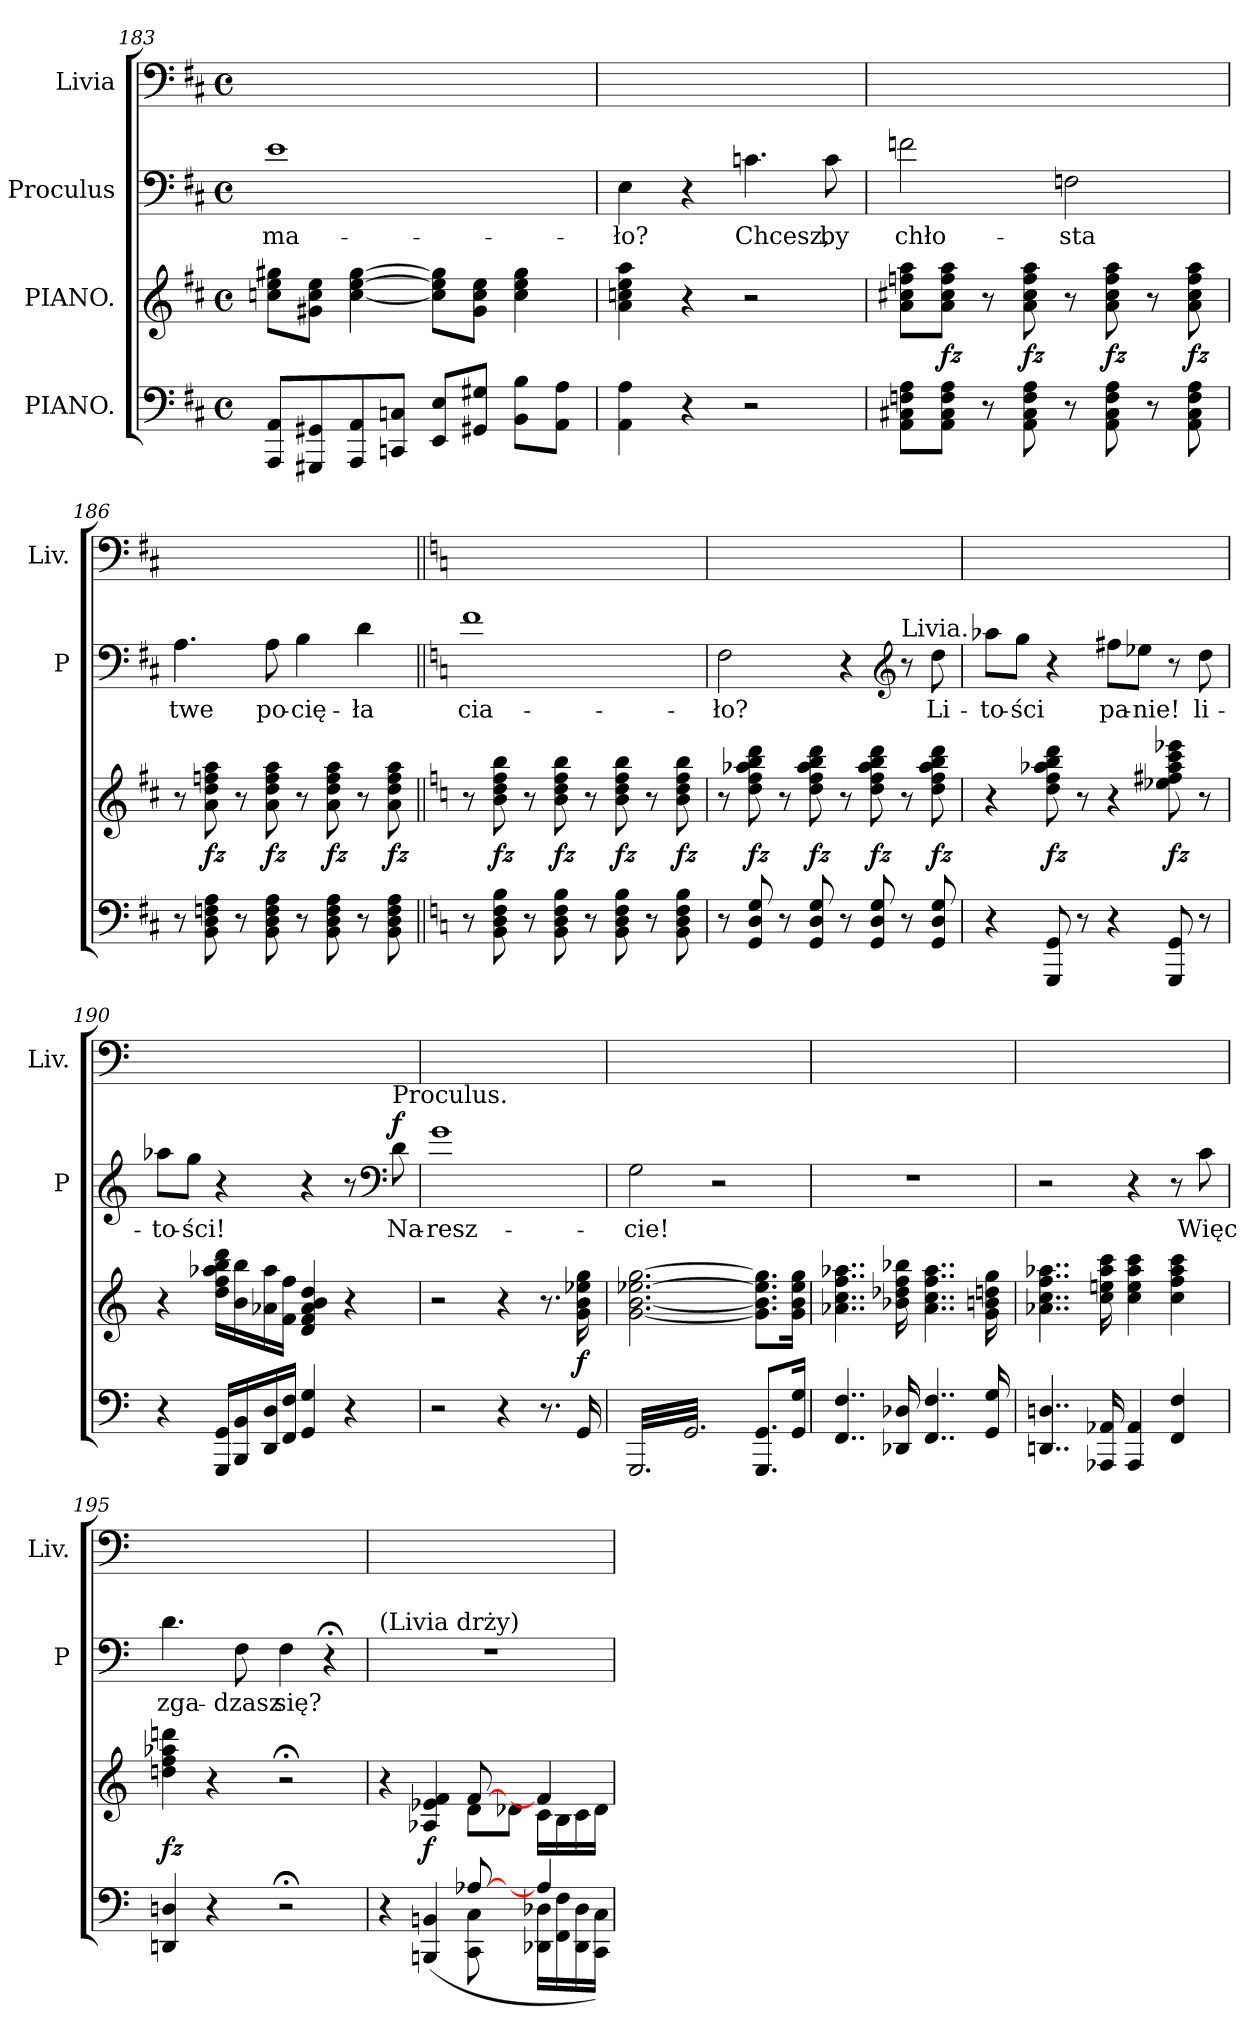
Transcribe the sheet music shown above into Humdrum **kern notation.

**kern	**kern	**dynam	**kern	**text	**dynam	**kern
*part4	*part3	*part3	*part2	*part2	*part2	*part1
*staff4	*staff3	*staff3	*staff2	*staff2	*staff2	*staff1
*I"PIANO.	*I"PIANO.	*	*I"Proculus	*	*	*I"Livia
*	*	*	*I'P	*	*	*I'Liv.
*clefF4	*clefG2	*	*clefF4	*	*	*clefF4
*k[f#c#]	*k[f#c#]	*	*k[f#c#]	*	*	*k[f#c#]
*M4/4	*M4/4	*	*M4/4	*	*	*M4/4
*met(c)	*met(c)	*	*met(c)	*	*	*met(c)
=183	=183	=183	=183	=183	=183	=183
8AAA/ 8AA/L	8ccn\ 8ee\ 8gg#X\L	.	1e	ma-	.	1ryy
8GGG#X/ 8GG#X/	8g#X\ 8cc\ 8ee\J	.	.	.	.	.
8AAA/ 8AA/	[4cc\ [4ee\ [4gg#\	.	.	.	.	.
8CCn/ 8Cn/J	.	.	.	.	.	.
8EE/ 8E/L	8cc]\ 8ee]\ 8gg#]\L	.	.	.	.	.
8GG#X/ 8G#X/J	8g#\ 8cc\ 8ee\J	.	.	.	.	.
8BB\ 8B\L	4cc\ 4ee\ 4gg#\	.	.	.	.	.
8AA\ 8A\J	.	.	.	.	.	.
=184	=184	=184	=184	=184	=184	=184
4AA\ 4A\	4a\ 4ccn\ 4ee\ 4aa\	.	4E\	-ło?	.	1ryy
4r	4r	.	4r	.	.	.
2r	2r	.	4.cn\	Chcesz,	.	.
.	.	.	8c\	by	.	.
=185	=185	=185	=185	=185	=185	=185
8AA\ 8C#X\ 8Fn\ 8A\L	8a\ 8cc#X\ 8ffn\ 8aa\L	.	2fn\	chło-	.	1ryy
8AA\ 8C#\ 8F\ 8A\J	8a\ 8cc#\ 8ff\ 8aa\J	fz	.	.	.	.
8r	8r	.	.	.	.	.
8AA\ 8C#\ 8F\ 8A\	8a\ 8cc#\ 8ff\ 8aa\	fz	.	.	.	.
8r	8r	.	2Fn\	-sta	.	.
8AA\ 8C#\ 8F\ 8A\	8a\ 8cc#\ 8ff\ 8aa\	fz	.	.	.	.
8r	8r	.	.	.	.	.
8AA\ 8C#\ 8F\ 8A\	8a\ 8cc#\ 8ff\ 8aa\	fz	.	.	.	.
=186	=186	=186	=186	=186	=186	=186
8r	8r	.	4.A\	twe	.	1ryy
8BB\ 8D\ 8Fn\ 8A\	8a\ 8dd\ 8ffn\ 8aa\	fz	.	.	.	.
8r	8r	.	.	.	.	.
8BB\ 8D\ 8F\ 8A\	8a\ 8dd\ 8ff\ 8aa\	fz	8A\	po-	.	.
8r	8r	.	4B\	-cię-	.	.
8BB\ 8D\ 8F\ 8A\	8a\ 8dd\ 8ff\ 8aa\	fz	.	.	.	.
8r	8r	.	4d\	-ła	.	.
8BB\ 8D\ 8F\ 8A\	8a\ 8dd\ 8ff\ 8aa\	fz	.	.	.	.
=187||	=187||	=187||	=187||	=187||	=187||	=187||
*k[]	*k[]	*	*k[]	*	*	*k[]
8r	8r	.	1f	cia-	.	1ryy
8BB\ 8D\ 8F\ 8B\	8b\ 8dd\ 8ff\ 8bb\	fz	.	.	.	.
8r	8r	.	.	.	.	.
8BB\ 8D\ 8F\ 8B\	8b\ 8dd\ 8ff\ 8bb\	fz	.	.	.	.
8r	8r	.	.	.	.	.
8BB\ 8D\ 8F\ 8B\	8b\ 8dd\ 8ff\ 8bb\	fz	.	.	.	.
8r	8r	.	.	.	.	.
8BB\ 8D\ 8F\ 8B\	8b\ 8dd\ 8ff\ 8bb\	fz	.	.	.	.
=188	=188	=188	=188	=188	=188	=188
8r	8r	.	2F\	-ło?	.	1ryy
8GG/ 8D/ 8G/	8dd\ 8ff\ 8aa-X\ 8bb\ 8ddd\	fz	.	.	.	.
8r	8r	.	.	.	.	.
8GG/ 8D/ 8G/	8dd\ 8ff\ 8aa-\ 8bb\ 8ddd\	fz	.	.	.	.
8r	8r	.	4r	.	.	.
8GG/ 8D/ 8G/	8dd\ 8ff\ 8aa-\ 8bb\ 8ddd\	fz	.	.	.	.
*	*	*	*clefG2	*	*	*
!	!	!	!LO:TX:a:t=Livia.	!	!	!
8r	8r	.	8r	.	.	.
8GG/ 8D/ 8G/	8dd\ 8ff\ 8aa-\ 8bb\ 8ddd\	fz	8dd\	Li-	.	.
=189	=189	=189	=189	=189	=189	=189
4r	4r	.	8aa-X\L	-to-	.	1ryy
.	.	.	8gg\J	-ści	.	.
8GGG/ 8GG/	8dd\ 8ff\ 8aa-X\ 8bb\ 8ddd\	fz	4r	.	.	.
8r	8r	.	.	.	.	.
4r	4r	.	8ff#X\L	pa-	.	.
.	.	.	8ee-X\J	-nie!	.	.
8GGG/ 8GG/	8ee-X\ 8ff#X\ 8aa-\ 8ccc\ 8eee-X\	fz	8r	.	.	.
8r	8r	.	8dd\	li-	.	.
=190	=190	=190	=190	=190	=190	=190
4r	4r	.	8aa-X\L	-to-	.	1ryy
.	.	.	8gg\J	-ści!	.	.
16GGG/ 16GG/LL	16dd\ 16ff\ 16aa-X\ 16bb\ 16ddd\LL	.	4r	.	.	.
16BBB/ 16BB/	16b\ 16bb\	.	.	.	.	.
16DD/ 16D/	16a-X\ 16aa-\	.	.	.	.	.
16FF/ 16F/JJ	16f\ 16ff\JJ	.	.	.	.	.
4GG/ 4G/	4d/ 4f/ 4a-/ 4b/ 4dd/	.	4r	.	.	.
4r	4r	.	8r	.	.	.
*	*	*	*clefF4	*	*	*
!	!	!	!LO:TX:a:t=Proculus.	!	!	!
!	!	!	!	!	!LO:DY:a	!
.	.	.	8d\	Na-	f	.
=191	=191	=191	=191	=191	=191	=191
2r	2r	.	1g	-resz-	.	1ryy
4r	4r	.	.	.	.	.
8.r	8.r	.	.	.	.	.
16GG/	16g\ 16b\ 16ee-X\ 16gg\	f	.	.	.	.
=192	=192	=192	=192	=192	=192	=192
*tremolo	*	*	*	*	*	*
32GGG/LLL	[2.g\ [2.b\ [2.ee-X\ [2.gg\	.	2G\	-cie!	.	1ryy
32GG/	.	.	.	.	.	.
32GGG/	.	.	.	.	.	.
32GG/	.	.	.	.	.	.
32GGG/	.	.	.	.	.	.
32GG/	.	.	.	.	.	.
32GGG/	.	.	.	.	.	.
32GG/	.	.	.	.	.	.
32GGG/	.	.	.	.	.	.
32GG/	.	.	.	.	.	.
32GGG/	.	.	.	.	.	.
32GG/	.	.	.	.	.	.
32GGG/	.	.	.	.	.	.
32GG/	.	.	.	.	.	.
32GGG/	.	.	.	.	.	.
32GG/	.	.	.	.	.	.
32GGG/	.	.	2r	.	.	.
32GG/	.	.	.	.	.	.
32GGG/	.	.	.	.	.	.
32GG/	.	.	.	.	.	.
32GGG/	.	.	.	.	.	.
32GG/	.	.	.	.	.	.
32GGG/	.	.	.	.	.	.
32GG/JJJ	.	.	.	.	.	.
*Xtremolo	*	*	*	*	*	*
8.GGG/ 8.GG/L	8.g]\ 8.b]\ 8.ee-]\ 8.gg]\L	.	.	.	.	.
.	.	.	.	.	.	.
.	.	.	.	.	.	.
.	.	.	.	.	.	.
.	.	.	.	.	.	.
.	.	.	.	.	.	.
16GG/ 16G/Jk	16g\ 16b\ 16ee-\ 16gg\Jk	.	.	.	.	.
.	.	.	.	.	.	.
=193	=193	=193	=193	=193	=193	=193
4..FF/ 4..F/	4..a-X\ 4..cc\ 4..ff\ 4..aa-X\	.	1r	.	.	1ryy
.	.	.	.	.	.	.
.	.	.	.	.	.	.
.	.	.	.	.	.	.
16DD-X/ 16D-X/	16b-X\ 16dd-X\ 16ff\ 16bb-X\	.	.	.	.	.
4..FF/ 4..F/	4..a-\ 4..cc\ 4..ff\ 4..aa-\	.	.	.	.	.
16GG/ 16G/	16g\ 16bn\ 16ddn\ 16gg\	.	.	.	.	.
=194	=194	=194	=194	=194	=194	=194
4..DDn/ 4..Dn/	4..a-X\ 4..cc\ 4..ff\ 4..aa-X\	.	2r	.	.	1ryy
16AAA-X/ 16AA-X/	16cc\ 16een\ 16aa-\ 16ccc\	.	.	.	.	.
4AAA-/ 4AA-/	4cc\ 4ee\ 4aa-\ 4ccc\	.	4r	.	.	.
4FF/ 4F/	4cc\ 4ff\ 4aa-\ 4ccc\	.	8r	.	.	.
.	.	.	8c\	Więc	.	.
=195	=195	=195	=195	=195	=195	=195
4DDn/ 4Dn/	4ddn\ 4ff\ 4aa-X\ 4dddn\	fz	4.d\	zga-	.	1ryy
4r	4r	.	.	.	.	.
.	.	.	8F\	-dzasz	.	.
2r;<	2r;<	.	4F\	się?	.	.
.	.	.	4r;<	.	.	.
=196	=196	=196	=196	=196	=196	=196
*^	*^	*	*	*	*	*
!	!	!	!	!	!LO:TX:a:t=(Livia drży)	!	!	!
4r	2ryy	4r	2ryy	.	1r	.	.	1ryy
(4BBBn/ 4BBn/	.	4A-X/ 4e-X/ 4f/	.	f	.	.	.	.
[8A-X/	8CC\ 8C\	[8f/	8d\L	.	.	.	.	.
8ryy	8ryy	8ryy	8d-X\J	.	.	.	.	.
4A-/]	16DD-X\ 16D-X\LL	4f/]	16c\LL	.	.	.	.	.
.	16FF\ 16F\	.	16B\	.	.	.	.	.
.	16DD-\ 16D-\	.	16c\	.	.	.	.	.
.	16CC\ 16C\JJ)	.	16d-\JJ	.	.	.	.	.
*v	*v	*	*	*	*	*	*	*
*	*v	*v	*	*	*	*	*
=	=	=	=	=	=	=
*-	*-	*-	*-	*-	*-	*-
